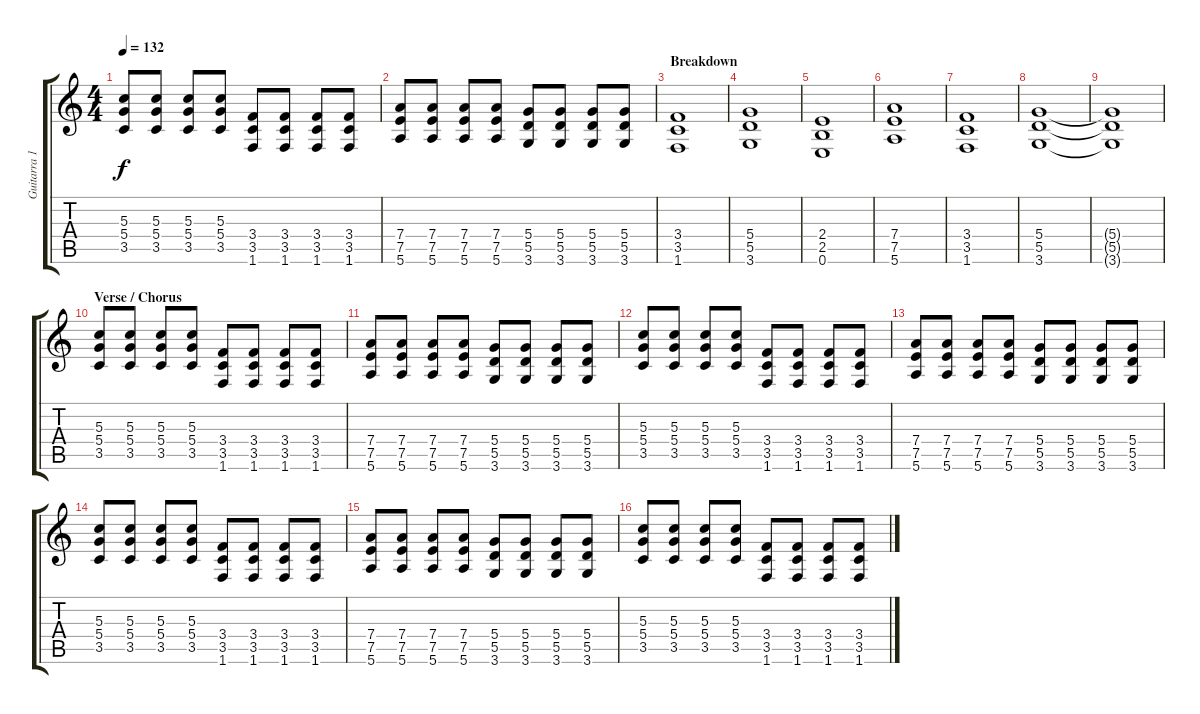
\track ("Guitarra 1 - Mathias" "Guitarra 1") {instrument distortionguitar}
\staff {score tabs}
\tuning (E4 B3 G3 D3 A2 E2) {hide}
\ts (4 4)
\tempo 132
\clef g2
\ks c
(5.3 5.4 3.5).8{dy f} (5.3 5.4 3.5).8 (5.3 5.4 3.5).8 (5.3 5.4 3.5).8 (3.4 3.5 1.6).8 (3.4 3.5 1.6).8 (3.4 3.5 1.6).8 (3.4 3.5 1.6).8 |
(7.4 7.5 5.6).8 (7.4 7.5 5.6).8 (7.4 7.5 5.6).8 (7.4 7.5 5.6).8 (5.4 5.5 3.6).8 (5.4 5.5 3.6).8 (5.4 5.5 3.6).8 (5.4 5.5 3.6).8 |
\section ("" "Breakdown")
(3.4 3.5 1.6).1 |
(5.4 5.5 3.6).1 |
(2.4 2.5 0.6).1 |
(7.4 7.5 5.6).1 |
(3.4 3.5 1.6).1 |
(5.4 5.5 3.6).1 |
(5.4{t} 5.5{t} 3.6{t}).1 |
\section ("" "Verse / Chorus")
(5.3 5.4 3.5).8 (5.3 5.4 3.5).8 (5.3 5.4 3.5).8 (5.3 5.4 3.5).8 (3.4 3.5 1.6).8 (3.4 3.5 1.6).8 (3.4 3.5 1.6).8 (3.4 3.5 1.6).8 |
(7.4 7.5 5.6).8 (7.4 7.5 5.6).8 (7.4 7.5 5.6).8 (7.4 7.5 5.6).8 (5.4 5.5 3.6).8 (5.4 5.5 3.6).8 (5.4 5.5 3.6).8 (5.4 5.5 3.6).8 |
(5.3 5.4 3.5).8 (5.3 5.4 3.5).8 (5.3 5.4 3.5).8 (5.3 5.4 3.5).8 (3.4 3.5 1.6).8 (3.4 3.5 1.6).8 (3.4 3.5 1.6).8 (3.4 3.5 1.6).8 |
(7.4 7.5 5.6).8 (7.4 7.5 5.6).8 (7.4 7.5 5.6).8 (7.4 7.5 5.6).8 (5.4 5.5 3.6).8 (5.4 5.5 3.6).8 (5.4 5.5 3.6).8 (5.4 5.5 3.6).8 |
(5.3 5.4 3.5).8 (5.3 5.4 3.5).8 (5.3 5.4 3.5).8 (5.3 5.4 3.5).8 (3.4 3.5 1.6).8 (3.4 3.5 1.6).8 (3.4 3.5 1.6).8 (3.4 3.5 1.6).8 |
(7.4 7.5 5.6).8 (7.4 7.5 5.6).8 (7.4 7.5 5.6).8 (7.4 7.5 5.6).8 (5.4 5.5 3.6).8 (5.4 5.5 3.6).8 (5.4 5.5 3.6).8 (5.4 5.5 3.6).8 |
(5.3 5.4 3.5).8 (5.3 5.4 3.5).8 (5.3 5.4 3.5).8 (5.3 5.4 3.5).8 (3.4 3.5 1.6).8 (3.4 3.5 1.6).8 (3.4 3.5 1.6).8 (3.4 3.5 1.6).8
